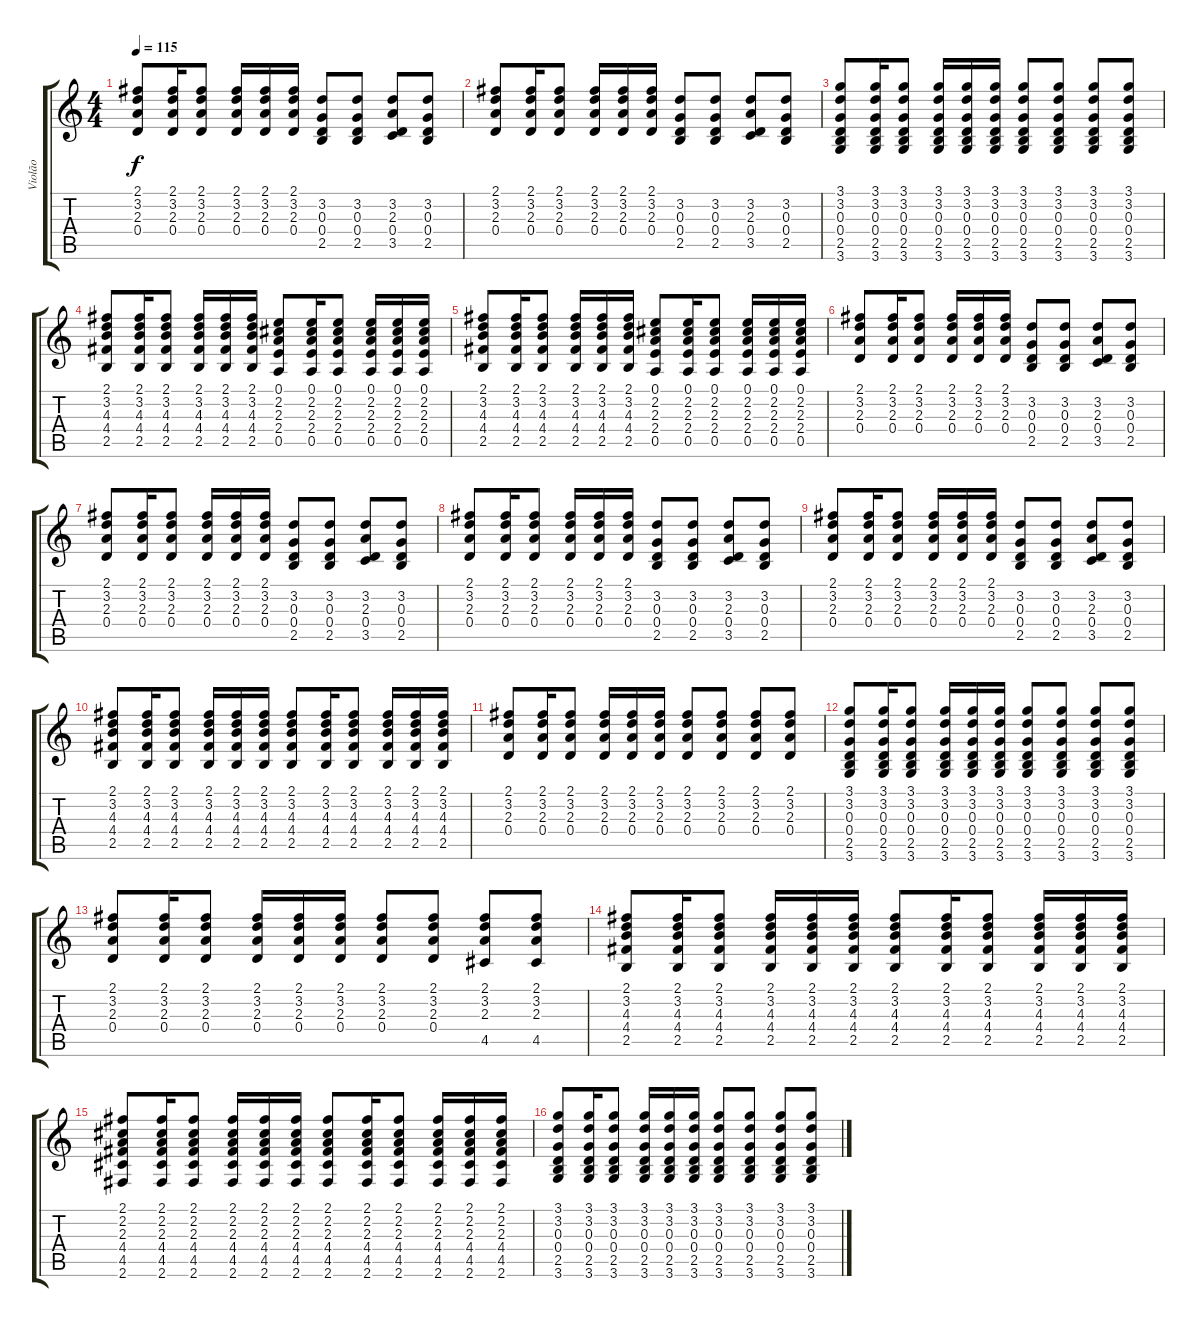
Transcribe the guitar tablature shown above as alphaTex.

\track ("Violão" "Violão") {instrument acousticguitarsteel}
\staff {score tabs}
\tuning (E4 B3 G3 D3 A2 E2) {hide}
\ts (4 4)
\tempo 115
\clef g2
\ks c
(2.1 3.2 2.3 0.4).8{dy f} (2.1 3.2 2.3 0.4).16 (2.1 3.2 2.3 0.4).8 (2.1 3.2 2.3 0.4).16 (2.1 3.2 2.3 0.4).16 (2.1 3.2 2.3 0.4).16 (3.2 0.3 0.4 2.5).8 (3.2 0.3 0.4 2.5).8 (3.2 2.3 0.4 3.5).8 (3.2 0.3 0.4 2.5).8 |
(2.1 3.2 2.3 0.4).8 (2.1 3.2 2.3 0.4).16 (2.1 3.2 2.3 0.4).8 (2.1 3.2 2.3 0.4).16 (2.1 3.2 2.3 0.4).16 (2.1 3.2 2.3 0.4).16 (3.2 0.3 0.4 2.5).8 (3.2 0.3 0.4 2.5).8 (3.2 2.3 0.4 3.5).8 (3.2 0.3 0.4 2.5).8 |
(3.1 3.2 0.3 0.4 2.5 3.6).8 (3.1 3.2 0.3 0.4 2.5 3.6).16 (3.1 3.2 0.3 0.4 2.5 3.6).8 (3.1 3.2 0.3 0.4 2.5 3.6).16 (3.1 3.2 0.3 0.4 2.5 3.6).16 (3.1 3.2 0.3 0.4 2.5 3.6).16 (3.1 3.2 0.3 0.4 2.5 3.6).8 (3.1 3.2 0.3 0.4 2.5 3.6).8 (3.1 3.2 0.3 0.4 2.5 3.6).8 (3.1 3.2 0.3 0.4 2.5 3.6).8 |
(2.1 3.2 4.3 4.4 2.5).8 (2.1 3.2 4.3 4.4 2.5).16 (2.1 3.2 4.3 4.4 2.5).8 (2.1 3.2 4.3 4.4 2.5).16 (2.1 3.2 4.3 4.4 2.5).16 (2.1 3.2 4.3 4.4 2.5).16 (0.1 2.2 2.3 2.4 0.5).8 (0.1 2.2 2.3 2.4 0.5).16 (0.1 2.2 2.3 2.4 0.5).8 (0.1 2.2 2.3 2.4 0.5).16 (0.1 2.2 2.3 2.4 0.5).16 (0.1 2.2 2.3 2.4 0.5).16 |
(2.1 3.2 4.3 4.4 2.5).8 (2.1 3.2 4.3 4.4 2.5).16 (2.1 3.2 4.3 4.4 2.5).8 (2.1 3.2 4.3 4.4 2.5).16 (2.1 3.2 4.3 4.4 2.5).16 (2.1 3.2 4.3 4.4 2.5).16 (0.1 2.2 2.3 2.4 0.5).8 (0.1 2.2 2.3 2.4 0.5).16 (0.1 2.2 2.3 2.4 0.5).8 (0.1 2.2 2.3 2.4 0.5).16 (0.1 2.2 2.3 2.4 0.5).16 (0.1 2.2 2.3 2.4 0.5).16 |
(2.1 3.2 2.3 0.4).8 (2.1 3.2 2.3 0.4).16 (2.1 3.2 2.3 0.4).8 (2.1 3.2 2.3 0.4).16 (2.1 3.2 2.3 0.4).16 (2.1 3.2 2.3 0.4).16 (3.2 0.3 0.4 2.5).8 (3.2 0.3 0.4 2.5).8 (3.2 2.3 0.4 3.5).8 (3.2 0.3 0.4 2.5).8 |
(2.1 3.2 2.3 0.4).8 (2.1 3.2 2.3 0.4).16 (2.1 3.2 2.3 0.4).8 (2.1 3.2 2.3 0.4).16 (2.1 3.2 2.3 0.4).16 (2.1 3.2 2.3 0.4).16 (3.2 0.3 0.4 2.5).8 (3.2 0.3 0.4 2.5).8 (3.2 2.3 0.4 3.5).8 (3.2 0.3 0.4 2.5).8 |
(2.1 3.2 2.3 0.4).8 (2.1 3.2 2.3 0.4).16 (2.1 3.2 2.3 0.4).8 (2.1 3.2 2.3 0.4).16 (2.1 3.2 2.3 0.4).16 (2.1 3.2 2.3 0.4).16 (3.2 0.3 0.4 2.5).8 (3.2 0.3 0.4 2.5).8 (3.2 2.3 0.4 3.5).8 (3.2 0.3 0.4 2.5).8 |
(2.1 3.2 2.3 0.4).8 (2.1 3.2 2.3 0.4).16 (2.1 3.2 2.3 0.4).8 (2.1 3.2 2.3 0.4).16 (2.1 3.2 2.3 0.4).16 (2.1 3.2 2.3 0.4).16 (3.2 0.3 0.4 2.5).8 (3.2 0.3 0.4 2.5).8 (3.2 2.3 0.4 3.5).8 (3.2 0.3 0.4 2.5).8 |
(2.1 3.2 4.3 4.4 2.5).8 (2.1 3.2 4.3 4.4 2.5).16 (2.1 3.2 4.3 4.4 2.5).8 (2.1 3.2 4.3 4.4 2.5).16 (2.1 3.2 4.3 4.4 2.5).16 (2.1 3.2 4.3 4.4 2.5).16 (2.1 3.2 4.3 4.4 2.5).8 (2.1 3.2 4.3 4.4 2.5).16 (2.1 3.2 4.3 4.4 2.5).8 (2.1 3.2 4.3 4.4 2.5).16 (2.1 3.2 4.3 4.4 2.5).16 (2.1 3.2 4.3 4.4 2.5).16 |
(2.1 3.2 2.3 0.4).8 (2.1 3.2 2.3 0.4).16 (2.1 3.2 2.3 0.4).8 (2.1 3.2 2.3 0.4).16 (2.1 3.2 2.3 0.4).16 (2.1 3.2 2.3 0.4).16 (2.1 3.2 2.3 0.4).8 (2.1 3.2 2.3 0.4).8 (2.1 3.2 2.3 0.4).8 (2.1 3.2 2.3 0.4).8 |
(3.1 3.2 0.3 0.4 2.5 3.6).8 (3.1 3.2 0.3 0.4 2.5 3.6).16 (3.1 3.2 0.3 0.4 2.5 3.6).8 (3.1 3.2 0.3 0.4 2.5 3.6).16 (3.1 3.2 0.3 0.4 2.5 3.6).16 (3.1 3.2 0.3 0.4 2.5 3.6).16 (3.1 3.2 0.3 0.4 2.5 3.6).8 (3.1 3.2 0.3 0.4 2.5 3.6).8 (3.1 3.2 0.3 0.4 2.5 3.6).8 (3.1 3.2 0.3 0.4 2.5 3.6).8 |
(2.1 3.2 2.3 0.4).8 (2.1 3.2 2.3 0.4).16 (2.1 3.2 2.3 0.4).8 (2.1 3.2 2.3 0.4).16 (2.1 3.2 2.3 0.4).16 (2.1 3.2 2.3 0.4).16 (2.1 3.2 2.3 0.4).8 (2.1 3.2 2.3 0.4).8 (2.1 3.2 2.3 4.5).8 (2.1 3.2 2.3 4.5).8 |
(2.1 3.2 4.3 4.4 2.5).8 (2.1 3.2 4.3 4.4 2.5).16 (2.1 3.2 4.3 4.4 2.5).8 (2.1 3.2 4.3 4.4 2.5).16 (2.1 3.2 4.3 4.4 2.5).16 (2.1 3.2 4.3 4.4 2.5).16 (2.1 3.2 4.3 4.4 2.5).8 (2.1 3.2 4.3 4.4 2.5).16 (2.1 3.2 4.3 4.4 2.5).8 (2.1 3.2 4.3 4.4 2.5).16 (2.1 3.2 4.3 4.4 2.5).16 (2.1 3.2 4.3 4.4 2.5).16 |
(2.1 2.2 2.3 4.4 4.5 2.6).8 (2.1 2.2 2.3 4.4 4.5 2.6).16 (2.1 2.2 2.3 4.4 4.5 2.6).8 (2.1 2.2 2.3 4.4 4.5 2.6).16 (2.1 2.2 2.3 4.4 4.5 2.6).16 (2.1 2.2 2.3 4.4 4.5 2.6).16 (2.1 2.2 2.3 4.4 4.5 2.6).8 (2.1 2.2 2.3 4.4 4.5 2.6).16 (2.1 2.2 2.3 4.4 4.5 2.6).8 (2.1 2.2 2.3 4.4 4.5 2.6).16 (2.1 2.2 2.3 4.4 4.5 2.6).16 (2.1 2.2 2.3 4.4 4.5 2.6).16 |
(3.1 3.2 0.3 0.4 2.5 3.6).8 (3.1 3.2 0.3 0.4 2.5 3.6).16 (3.1 3.2 0.3 0.4 2.5 3.6).8 (3.1 3.2 0.3 0.4 2.5 3.6).16 (3.1 3.2 0.3 0.4 2.5 3.6).16 (3.1 3.2 0.3 0.4 2.5 3.6).16 (3.1 3.2 0.3 0.4 2.5 3.6).8 (3.1 3.2 0.3 0.4 2.5 3.6).8 (3.1 3.2 0.3 0.4 2.5 3.6).8 (3.1 3.2 0.3 0.4 2.5 3.6).8
